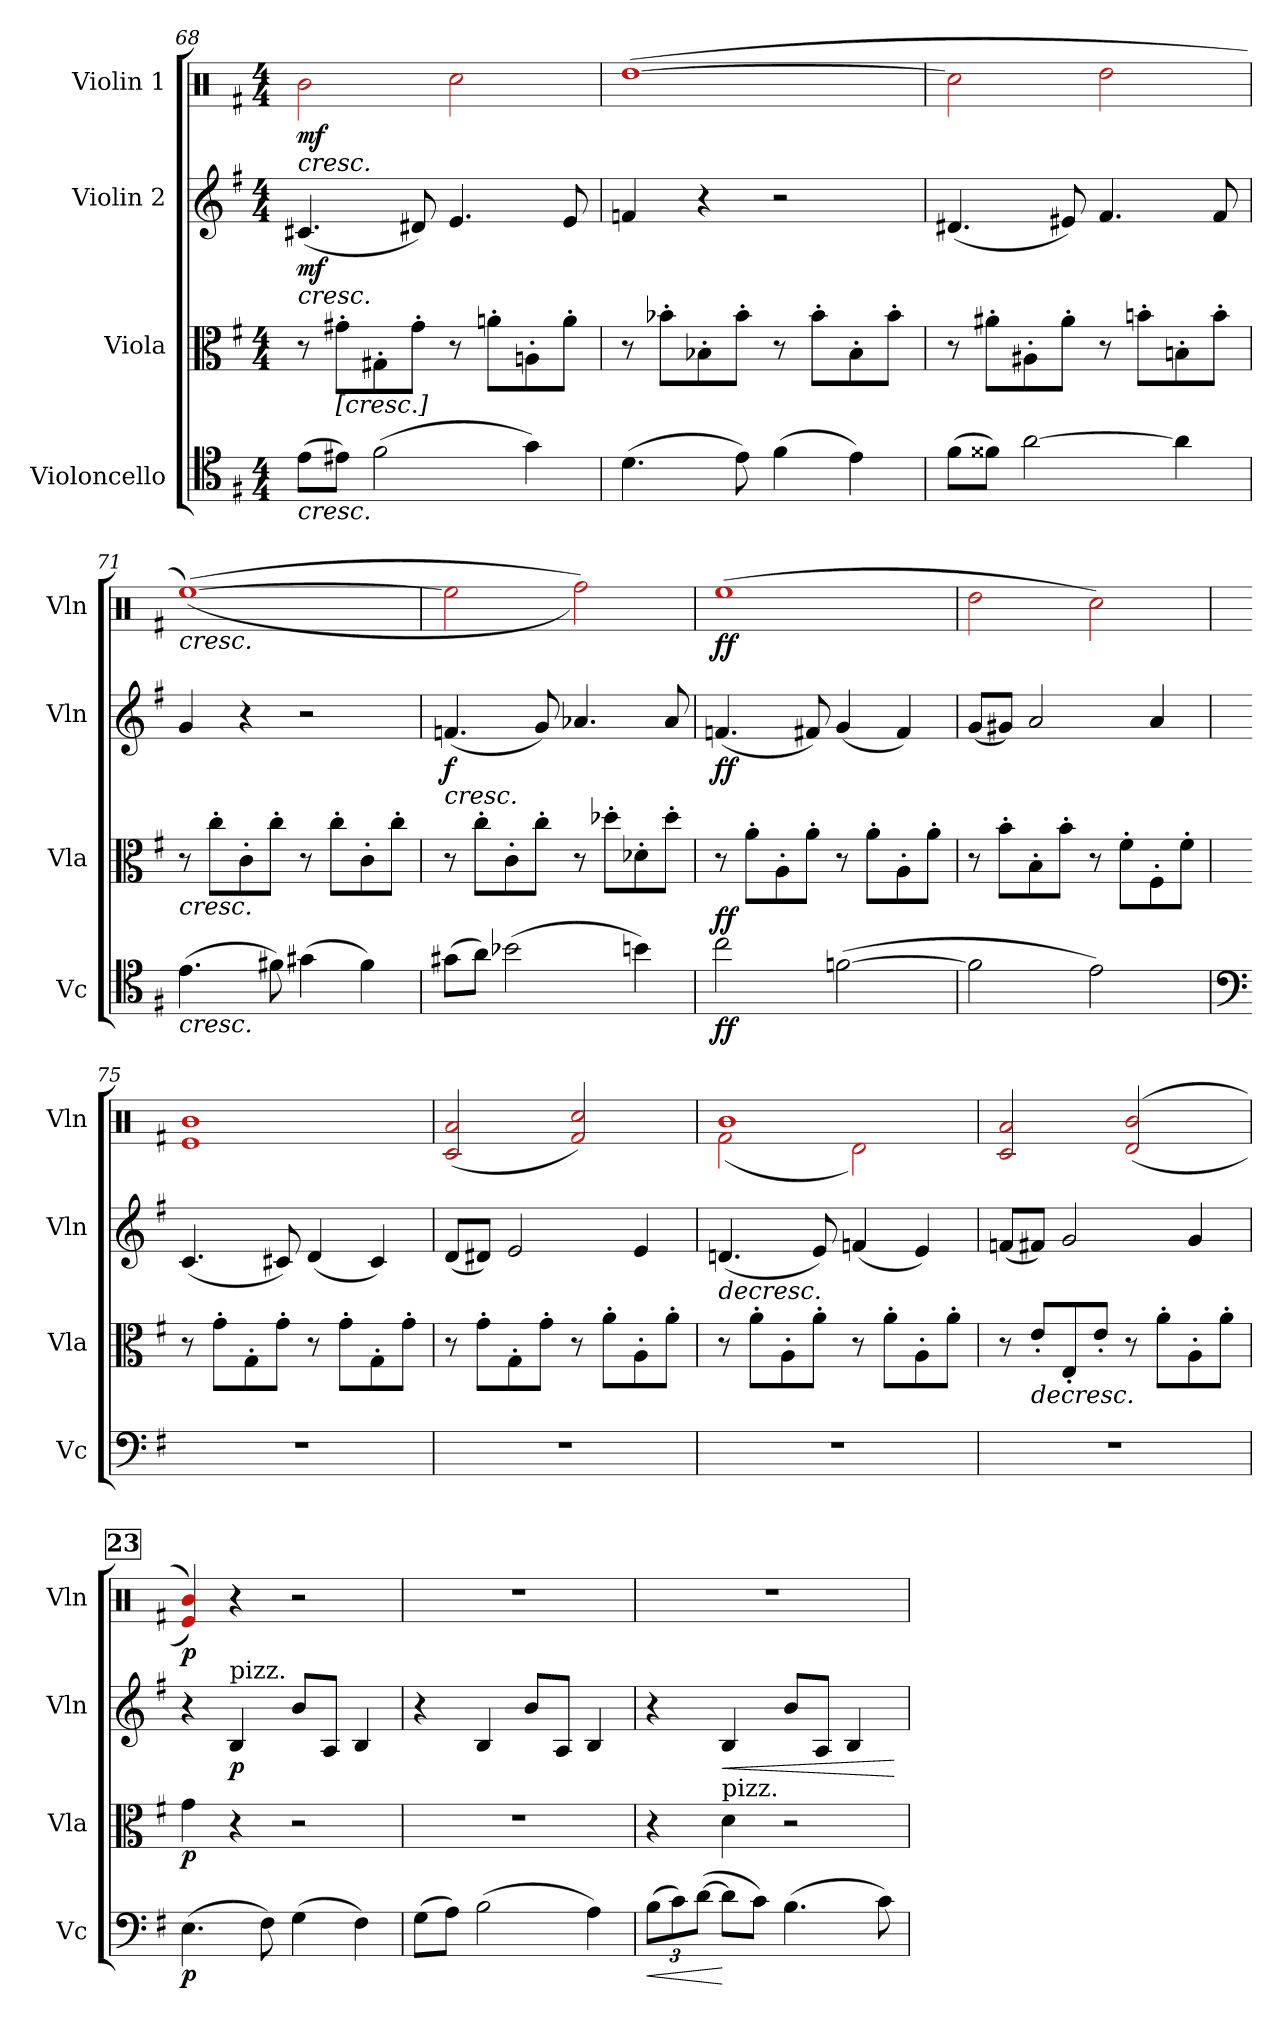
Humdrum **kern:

**kern	**dynam	**kern	**dynam	**kern	**dynam	**kern	**dynam
*part4	*part4	*part3	*part3	*part2	*part2	*part1	*part1
*staff4	*staff4	*staff3	*staff3	*staff2	*staff2	*staff1	*staff1
*I"Violoncello	*	*I"Viola	*	*I"Violin 2	*	*I"Violin 1	*
*I'Vc	*	*I'Vla	*	*I'Vln	*	*I'Vln	*
*clefC4	*	*clefC3	*	*clefG2	*	*clefX	*
*k[f#]	*	*k[f#]	*	*k[f#]	*	*k[f#]	*
*M4/4	*	*M4/4	*	*M4/4	*	*M4/4	*
=68	=68	=68	=68	=68	=68	=68	=68
!	!	!	!	!	!	!LO:TX:b:i:t=cresc.	!
!	!	!	!	!LO:TX:b:i:t=cresc.	!	!	!
!LO:TX:b:i:t=cresc.	!	!	!	!	!	!	!
!	!	!	!	!	!LO:DY:b	!	!LO:DY:b
(8e\L	.	8r	.	(4.c#X/	mf	2b#X\	mf
!	!	!LO:TX:b:i:t=[cresc.]	!	!	!	!	!
8e#X\J)	.	8g#X'\L	.	.	.	.	.
(2f#\	.	8G#X'\	.	.	.	.	.
.	.	8g#'\J	.	8d#X/)	.	.	.
.	.	8r	.	4.e/	.	2cc#X\	.
.	.	8an'\L	.	.	.	.	.
4g\)	.	8An'\	.	.	.	.	.
.	.	8a'\J	.	8e/	.	.	.
=69	=69	=69	=69	=69	=69	=69	=69
(4.d\	.	8r	.	4fn/	.	([1dd	.
.	.	8b-X'\L	.	.	.	.	.
.	.	8B-X'\	.	4r	.	.	.
8e\)	.	8b-'\J	.	.	.	.	.
(4f#\	.	8r	.	2r	.	.	.
.	.	8b-'\L	.	.	.	.	.
4e\)	.	8B-'\	.	.	.	.	.
.	.	8b-'\J	.	.	.	.	.
!!LO:LB:g=z
=70	=70	=70	=70	=70	=70	=70	=70
(8f#\L	.	8r	.	(4.d#X/	.	2cc##X\]	.
8f##X\J)	.	8a#X'\L	.	.	.	.	.
[2a\	.	8A#X'\	.	.	.	.	.
.	.	8a#'\J	.	8e#X/)	.	.	.
.	.	8r	.	4.f#/	.	2dd#X\	.
.	.	8bn'\L	.	.	.	.	.
4a\]	.	8Bn'\	.	.	.	.	.
.	.	8b'\J	.	8f#/	.	.	.
=71	=71	=71	=71	=71	=71	=71	=71
!	!LO:HP:b	!	!LO:HP:b	!	!	!	!LO:HP:b
(4.e\	<	8r	<	4g/	.	(([1ee)	<
.	.	8cc'\L	.	.	.	.	.
.	.	8c'\	.	4r	.	.	.
8f#X\)	.	8cc'\J	.	.	.	.	.
(4g#X\	.	8r	.	2r	.	.	.
.	.	8cc'\L	.	.	.	.	.
4f#\)	.	8c'\	.	.	.	.	.
.	.	8cc'\J	.	.	.	.	.
=72	=72	=72	=72	=72	=72	=72	=72
!	!	!	!	!	!LO:HP:b	!	!
!	!	!	!	!	!LO:DY:n=1:b	!	!
(8g#X\L	.	8r	.	(4.fn/	< f	2ee\]	.
8a\J)	.	8cc'\L	.	.	.	.	.
(2b-X\	.	8c'\	.	.	.	.	.
.	.	8cc'\J	.	8g/)	.	.	.
.	.	8r	.	4.a-X/	.	2ffn\))	.
.	.	8dd-X'\L	.	.	.	.	.
4bn\)	.	8d-X'\	.	.	.	.	.
.	.	8dd-'\J	.	8a-/	.	.	.
=73	=73	=73	=73	=73	=73	=73	=73
!	!LO:DY:b	!	!LO:DY:b	!	!LO:DY:b	!	!LO:DY:b
2cc\	ff	8r	ff	(4.fn/	ff	(1ee	ff
.	.	8a'\L	.	.	.	.	.
.	.	8A'\	.	.	.	.	.
.	.	8a'\J	.	8f#X/)	.	.	.
([2fn\	.	8r	.	(4g/	.	.	.
.	.	8a'\L	.	.	.	.	.
.	.	8A'\	.	4f#/)	.	.	.
.	.	8a'\J	.	.	.	.	.
!!LO:LB:g=z
=74	=74	=74	=74	=74	=74	=74	=74
2fn\]	.	8r	.	(8g/L	.	2dd\	.
.	.	8b'\L	.	8g#X/J)	.	.	.
.	.	8B'\	.	2a/	.	.	.
.	.	8b'\J	.	.	.	.	.
2e\)	.	8r	.	.	.	2cc\)	.
.	.	8f#i'\L	.	.	.	.	.
.	.	8F#'\	.	4a/	.	.	.
.	.	8f#'\J	.	.	.	.	.
=75	=75	=75	=75	=75	=75	=75	=75
*clefF4	*	*	*	*	*	*	*
1r	.	8r	.	(4.c/	.	1e 1b	.
.	.	8g'\L	.	.	.	.	.
.	.	8G'\	.	.	.	.	.
.	.	8g'\J	.	8c#X/)	.	.	.
.	.	8r	.	(4d/	.	.	.
.	.	8g'\L	.	.	.	.	.
.	.	8G'\	.	4c#/)	.	.	.
.	.	8g'\J	.	.	.	.	.
=76	=76	=76	=76	=76	=76	=76	=76
1r	.	8r	.	(8d/L	.	(2c/ 2a/	.
.	.	8g'\L	.	8d#X/J)	.	.	.
.	.	8G'\	.	2e/	.	.	.
.	.	8g'\J	.	.	.	.	.
.	.	8r	.	.	.	2f/ 2cc/)	.
.	.	8a'\L	.	.	.	.	.
.	.	8A'\	.	4e/	.	.	.
.	.	8a'\J	.	.	.	.	.
=77	=77	=77	=77	=77	=77	=77	=77
!	!	!	!	!	!LO:HP:b	!	!
*	*	*	*	*	*	*^	*
1r	.	8r	.	(4.dn/	>	1b	(2fn\	.
.	.	8a'\L	.	.	.	.	.	.
.	.	8A'\	.	.	.	.	.	.
.	.	8a'\J	.	8e/)	.	.	.	.
.	.	8r	.	(4fn/	.	.	2d\)	.
.	.	8a'\L	.	.	.	.	.	.
.	.	8A'\	.	4e/)	.	.	.	.
.	.	8a'\J	.	.	.	.	.	.
*	*	*	*	*	*	*v	*v	*
!!LO:LB:g=z
=78	=78	=78	=78	=78	=78	=78	=78
1r	.	8r	.	(8fn/L	.	2c/ 2a/	.
!	!	!	!LO:HP:b	!	!	!	!
.	.	8e'/L	>	8f#X/J)	.	.	.
.	.	8E'/	.	2g/	.	.	.
.	.	8e'/J	.	.	.	.	.
.	.	8r	.	.	.	((2d#X/ 2b/	.
.	.	8a'\L	.	.	.	.	.
.	.	8A'\	.	4g/	.	.	.
.	.	8a'\J	.	.	.	.	.
.	.	.	[	.	[	.	[
!!LO:REH:place=s1:a:B:cj:fs=14:t=23
=79	=79	=79	=79	=79	=79	=79	=79
!	!LO:DY:b	!	!LO:DY:b	!	!	!	!LO:DY:b
(4.E\	p	4g\	p	4r	.	4e/ 4b/))	p
!	!	!	!	!LO:TX:a:t=pizz.	!	!	!
!	!	!	!	!	!LO:DY:b	!	!
.	.	4r	.	4B/	p	4r	.
8F#\)	.	.	.	.	.	.	.
(4G\	.	2r	.	8b/L	.	2r	.
.	.	.	.	8A/J	.	.	.
4F#\)	.	.	.	4B/	.	.	.
=80	=80	=80	=80	=80	=80	=80	=80
(8G\L	.	1r	.	4r	.	1r	.
8A\J)	.	.	.	.	.	.	.
(2B\	.	.	.	4B/	.	.	.
.	.	.	.	8b/L	.	.	.
.	.	.	.	8A/J	.	.	.
4A\)	.	.	.	4B/	.	.	.
=81	=81	=81	=81	=81	=81	=81	=81
*Xbrackettup	*	*	*	*	*	*	*
!	!LO:HP:b	!	!	!	!	!	!
(12B\L	<	4r	.	4r	.	1r	.
12c\)	.	.	.	.	.	.	.
([12d\J	.	.	.	.	.	.	.
!	!	!LO:TX:a:t=pizz.	!	!	!	!	!
!	!	!	!	!	!LO:HP:b	!	!
8d\L]	[	4d\	.	4B/	<	.	.
8c\J)	.	.	.	.	.	.	.
(4.B\	.	2r	]	8b/L	]	.	.
.	.	.	.	8A/J	.	.	.
.	.	.	.	4B/	.	.	.
8c\)	.	.	.	.	.	.	.
.	[	.	.	.	[	.	.
=	=	=	=	=	=	=	=
*-	*-	*-	*-	*-	*-	*-	*-
